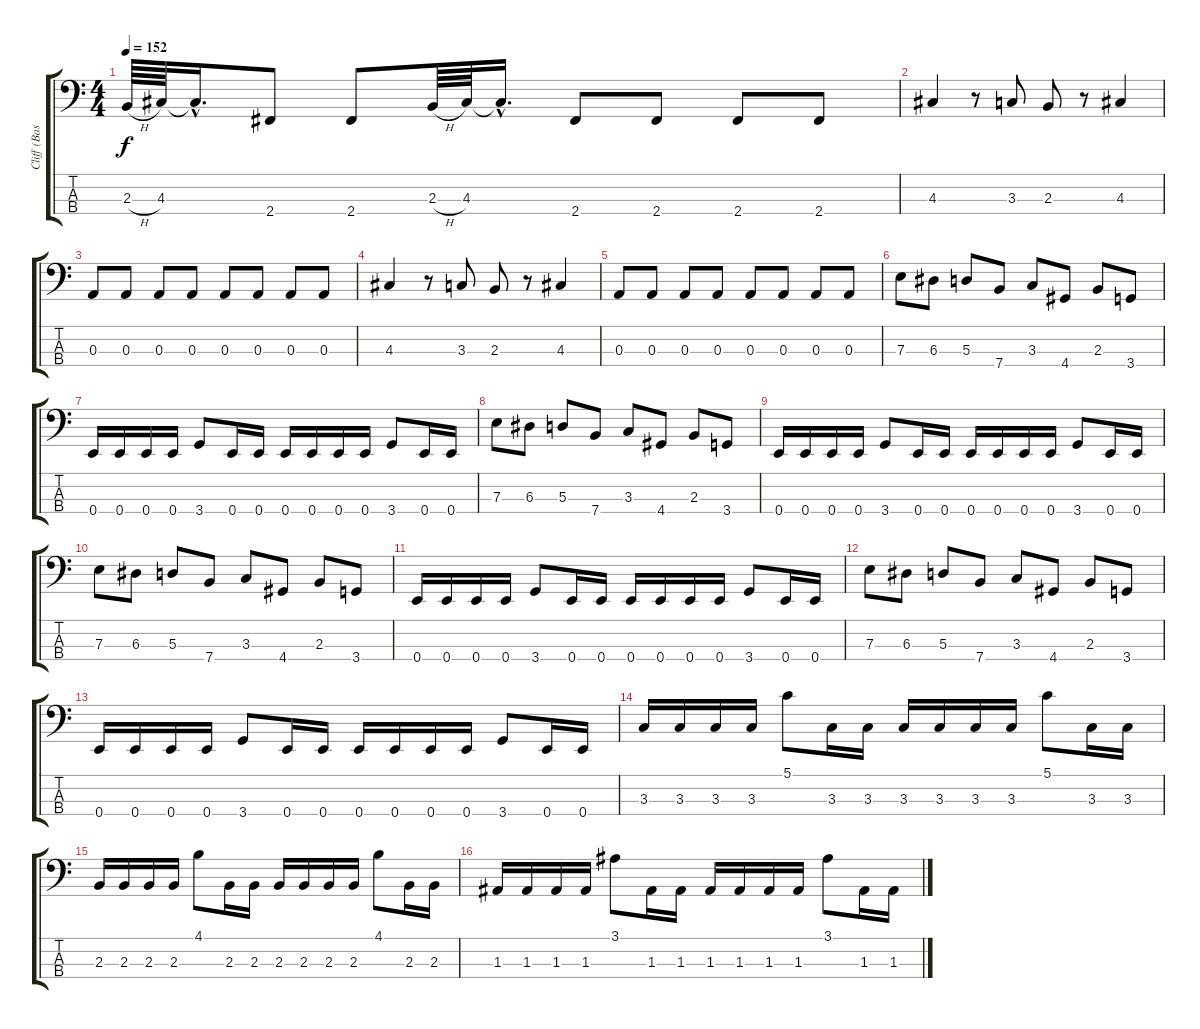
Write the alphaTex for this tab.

\track ("Cliff (Bass)" "Cliff (Bas") {instrument electricbassfinger}
\staff {score tabs}
\tuning (G2 D2 A1 E1) {hide}
\ts (4 4)
\tempo 152
\clef f4
\ks c
2.3{h}.64{dy f} 4.3.64 4.3{hac t}.16{d} 2.4.8 2.4.8 2.3{h}.64 4.3.64 4.3{hac t}.16{d} 2.4.8 2.4.8 2.4.8 2.4.8 |
4.3.4 r.8 3.3.8 2.3.8 r.8 4.3.4 |
0.3.8 0.3.8 0.3.8 0.3.8 0.3.8 0.3.8 0.3.8 0.3.8 |
4.3.4 r.8 3.3.8 2.3.8 r.8 4.3.4 |
0.3.8 0.3.8 0.3.8 0.3.8 0.3.8 0.3.8 0.3.8 0.3.8 |
7.3.8 6.3.8 5.3.8 7.4.8 3.3.8 4.4.8 2.3.8 3.4.8 |
0.4.16 0.4.16 0.4.16 0.4.16 3.4.8 0.4.16 0.4.16 0.4.16 0.4.16 0.4.16 0.4.16 3.4.8 0.4.16 0.4.16 |
7.3.8 6.3.8 5.3.8 7.4.8 3.3.8 4.4.8 2.3.8 3.4.8 |
0.4.16 0.4.16 0.4.16 0.4.16 3.4.8 0.4.16 0.4.16 0.4.16 0.4.16 0.4.16 0.4.16 3.4.8 0.4.16 0.4.16 |
7.3.8 6.3.8 5.3.8 7.4.8 3.3.8 4.4.8 2.3.8 3.4.8 |
0.4.16 0.4.16 0.4.16 0.4.16 3.4.8 0.4.16 0.4.16 0.4.16 0.4.16 0.4.16 0.4.16 3.4.8 0.4.16 0.4.16 |
7.3.8 6.3.8 5.3.8 7.4.8 3.3.8 4.4.8 2.3.8 3.4.8 |
0.4.16 0.4.16 0.4.16 0.4.16 3.4.8 0.4.16 0.4.16 0.4.16 0.4.16 0.4.16 0.4.16 3.4.8 0.4.16 0.4.16 |
3.3.16 3.3.16 3.3.16 3.3.16 5.1.8 3.3.16 3.3.16 3.3.16 3.3.16 3.3.16 3.3.16 5.1.8 3.3.16 3.3.16 |
2.3.16 2.3.16 2.3.16 2.3.16 4.1.8 2.3.16 2.3.16 2.3.16 2.3.16 2.3.16 2.3.16 4.1.8 2.3.16 2.3.16 |
1.3.16 1.3.16 1.3.16 1.3.16 3.1.8 1.3.16 1.3.16 1.3.16 1.3.16 1.3.16 1.3.16 3.1.8 1.3.16 1.3.16
